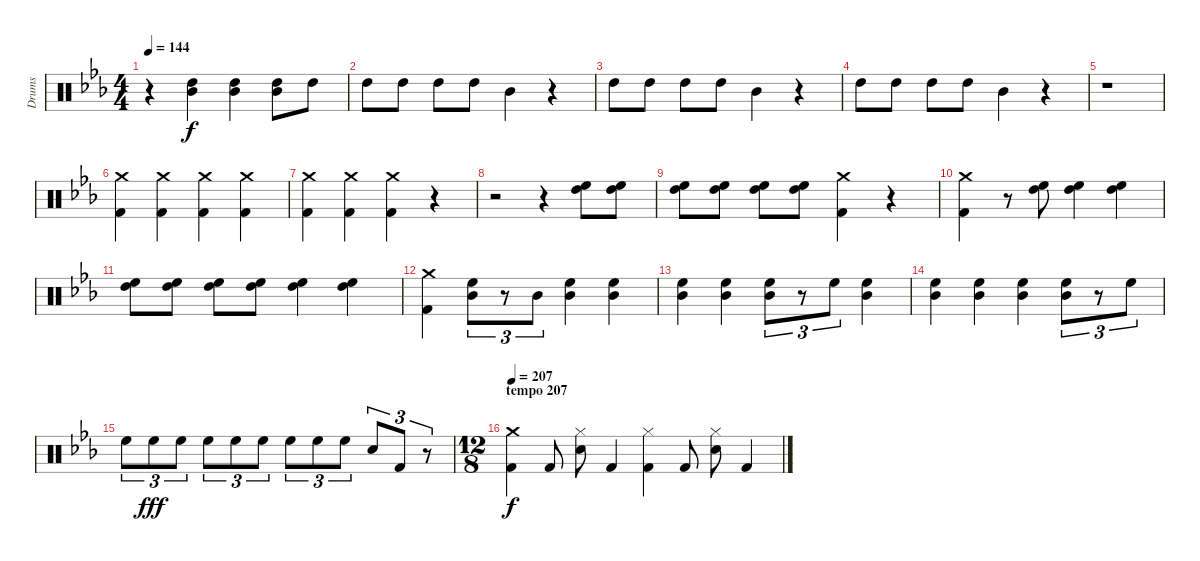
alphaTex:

\bracketExtendMode groupsimilarinstruments
\otherSystemsTrackNameOrientation horizontal
\track ("Drumkit" "Drums") {instrument percussion}
\staff {score}
\articulation defaults
\ts (4 4)
\tempo 144
\clef neutral
\ks eb
r.4{dy f beam Down} ("High Tom (hit)"{acc forcenatural} "Mid Tom (hit)"{acc forcenatural}).4{beam Down} ("High Tom (hit)"{acc forcenatural} "Mid Tom (hit)"{acc forcenatural}).4{beam Down} ("High Tom (hit)"{acc forcenatural} "Mid Tom (hit)"{acc forcenatural}).8{beam Down} "High Tom (hit)"{acc forcenatural}.8{beam Down} |
"High Tom (hit)"{acc forcenatural}.8{beam Down} "High Tom (hit)"{acc forcenatural}.8{beam Down} "High Tom (hit)"{acc forcenatural}.8{beam Down} "High Tom (hit)"{acc forcenatural}.8{beam Down} "Mid Tom (hit)"{acc forcenatural}.4{beam Down} r.4{beam Down} |
"High Tom (hit)"{acc forcenatural}.8{beam Down} "High Tom (hit)"{acc forcenatural}.8{beam Down} "High Tom (hit)"{acc forcenatural}.8{beam Down} "High Tom (hit)"{acc forcenatural}.8{beam Down} "Mid Tom (hit)"{acc forcenatural}.4{beam Down} r.4{beam Down} |
"High Tom (hit)"{acc forcenatural}.8{beam Down} "High Tom (hit)"{acc forcenatural}.8{beam Down} "High Tom (hit)"{acc forcenatural}.8{beam Down} "High Tom (hit)"{acc forcenatural}.8{beam Down} "Mid Tom (hit)"{acc forcenatural}.4{beam Down} r.4{beam Down} |
r.1{beam Down} |
("Crash medium (hit)"{acc forcenatural} "Kick (hit) 2"{acc forcenatural}).4{beam Down} ("Crash medium (hit)"{acc forcenatural} "Kick (hit) 2"{acc forcenatural}).4{beam Down} ("Crash medium (hit)"{acc forcenatural} "Kick (hit) 2"{acc forcenatural}).4{beam Down} ("Crash medium (hit)"{acc forcenatural} "Kick (hit) 2"{acc forcenatural}).4{beam Down} |
("Crash medium (hit)"{acc forcenatural} "Kick (hit) 2"{acc forcenatural}).4{beam Down} ("Crash medium (hit)"{acc forcenatural} "Kick (hit) 2"{acc forcenatural}).4{beam Down} ("Crash medium (hit)"{acc forcenatural} "Kick (hit) 2"{acc forcenatural}).4{beam Down} r.4{beam Down} |
r.2{beam Down} r.4{beam Down} ("High Floor Tom (hit)"{acc forcenatural} "High Tom (hit)"{acc forcenatural}).8{beam Down} ("High Floor Tom (hit)"{acc forcenatural} "High Tom (hit)"{acc forcenatural}).8{beam Down} |
("High Floor Tom (hit)"{acc forcenatural} "High Tom (hit)"{acc forcenatural}).8{beam Down} ("High Floor Tom (hit)"{acc forcenatural} "High Tom (hit)"{acc forcenatural}).8{beam Down} ("High Floor Tom (hit)"{acc forcenatural} "High Tom (hit)"{acc forcenatural}).8{beam Down} ("High Floor Tom (hit)"{acc forcenatural} "High Tom (hit)"{acc forcenatural}).8{beam Down} ("Crash medium (hit)"{acc forcenatural} "Kick (hit) 2"{acc forcenatural}).4{beam Down} r.4{beam Down} |
("Crash medium (hit)"{acc forcenatural} "Kick (hit) 2"{acc forcenatural}).4{beam Down} r.8{beam Down} ("High Floor Tom (hit)"{acc forcenatural} "High Tom (hit)"{acc forcenatural}).8{beam Down} ("High Floor Tom (hit)"{acc forcenatural} "High Tom (hit)"{acc forcenatural}).4{beam Down} ("High Floor Tom (hit)"{acc forcenatural} "High Tom (hit)"{acc forcenatural}).4{beam Down} |
("High Floor Tom (hit)"{acc forcenatural} "High Tom (hit)"{acc forcenatural}).8{beam Down} ("High Floor Tom (hit)"{acc forcenatural} "High Tom (hit)"{acc forcenatural}).8{beam Down} ("High Floor Tom (hit)"{acc forcenatural} "High Tom (hit)"{acc forcenatural}).8{beam Down} ("High Floor Tom (hit)"{acc forcenatural} "High Tom (hit)"{acc forcenatural}).8{beam Down} ("High Floor Tom (hit)"{acc forcenatural} "High Tom (hit)"{acc forcenatural}).4{beam Down} ("High Floor Tom (hit)"{acc forcenatural} "High Tom (hit)"{acc forcenatural}).4{beam Down} |
("Crash medium (hit)"{acc forcenatural} "Kick (hit) 2"{acc forcenatural}).4{beam Down} ("High Floor Tom (hit)"{acc forcenatural} "Mid Tom (hit)"{acc forcenatural}).8{tu (3 2) beam Down} r.8{tu (3 2) beam Down} "Mid Tom (hit)"{acc forcenatural}.8{tu (3 2) beam Down} ("High Floor Tom (hit)"{acc forcenatural} "Mid Tom (hit)"{acc forcenatural}).4{beam Down} ("High Floor Tom (hit)"{acc forcenatural} "Mid Tom (hit)"{acc forcenatural}).4{beam Down} |
("High Floor Tom (hit)"{acc forcenatural} "Mid Tom (hit)"{acc forcenatural}).4{beam Down} ("High Floor Tom (hit)"{acc forcenatural} "Mid Tom (hit)"{acc forcenatural}).4{beam Down} ("High Floor Tom (hit)"{acc forcenatural} "Mid Tom (hit)"{acc forcenatural}).8{tu (3 2) beam Down} r.8{tu (3 2) beam Down} "High Floor Tom (hit)"{acc forcenatural}.8{tu (3 2) beam Down} ("High Floor Tom (hit)"{acc forcenatural} "Mid Tom (hit)"{acc forcenatural}).4{beam Down} |
("High Floor Tom (hit)"{acc forcenatural} "Mid Tom (hit)"{acc forcenatural}).4{beam Down} ("High Floor Tom (hit)"{acc forcenatural} "Mid Tom (hit)"{acc forcenatural}).4{beam Down} ("High Floor Tom (hit)"{acc forcenatural} "Mid Tom (hit)"{acc forcenatural}).4{beam Down} ("High Floor Tom (hit)"{acc forcenatural} "Mid Tom (hit)"{acc forcenatural}).8{tu (3 2) beam Down} r.8{tu (3 2) beam Down} "High Floor Tom (hit)"{acc forcenatural}.8{tu (3 2) beam Down} |
"High Floor Tom (hit)"{acc forcenatural}.8{tu (3 2) beam Down} "High Floor Tom (hit)"{acc forcenatural}.8{tu (3 2) dy fff beam Down} "High Floor Tom (hit)"{acc forcenatural}.8{tu (3 2) beam Down} "High Floor Tom (hit)"{acc forcenatural}.8{tu (3 2) beam Down} "High Floor Tom (hit)"{acc forcenatural}.8{tu (3 2) beam Down} "High Floor Tom (hit)"{acc forcenatural}.8{tu (3 2) beam Down} "High Floor Tom (hit)"{acc forcenatural}.8{tu (3 2) beam Down} "High Floor Tom (hit)"{acc forcenatural}.8{tu (3 2) beam Down} "High Floor Tom (hit)"{acc forcenatural}.8{tu (3 2) beam Down} "Snare (hit) 2"{acc forcenatural}.8{tu (3 2) beam Up} "Kick (hit) 2"{acc forcenatural}.8{tu (3 2) beam Up} r.8{tu (3 2) beam Up} |
\ts (12 8)
\section ("" "tempo 207")
\tempo 207
("Crash medium (hit)"{acc forcenatural} "Kick (hit) 2"{acc forcenatural}).4{dy f beam Down} "Kick (hit) 2"{acc forcenatural}.8{beam Up} ("Hi-Hat (closed)"{acc forcenatural} "Snare (hit) 2"{acc forcenatural}).8{beam Down} "Kick (hit) 2"{acc forcenatural}.4{beam Up} ("Hi-Hat (closed)"{acc forcenatural} "Kick (hit) 2"{acc forcenatural}).4{beam Down} "Kick (hit) 2"{acc forcenatural}.8{beam Up} ("Hi-Hat (closed)"{acc forcenatural} "Snare (hit) 2"{acc forcenatural}).8{beam Down} "Kick (hit) 2"{acc forcenatural}.4{beam Up}
